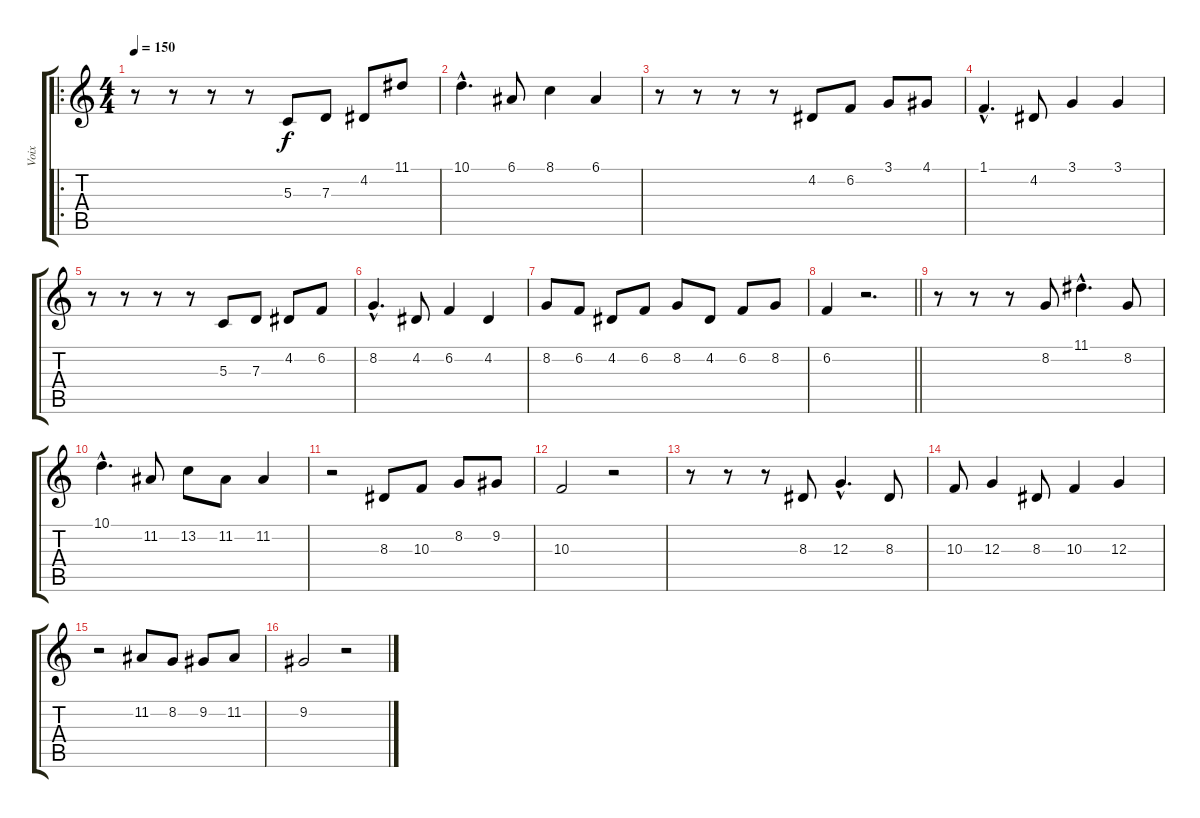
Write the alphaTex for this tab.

\track ("Voix" "Voix") {instrument harmonica}
\staff {score tabs}
\tuning (E4 B3 G3 D3 A2 E2) {hide}
\ro
\ts (4 4)
\tempo 150
\clef g2
\ks c
r.8{dy f instrument harmonica} r.8 r.8 r.8 5.3.8 7.3.8 4.2.8 11.1.8 |
10.1{hac}.4{d} 6.1.8 8.1.4 6.1.4 |
r.8 r.8 r.8 r.8 4.2.8 6.2.8 3.1.8 4.1.8 |
1.1{hac}.4{d} 4.2.8 3.1.4 3.1.4 |
r.8 r.8 r.8 r.8 5.3.8 7.3.8 4.2.8 6.2.8 |
8.2{hac}.4{d} 4.2.8 6.2.4 4.2.4 |
8.2.8 6.2.8 4.2.8 6.2.8 8.2.8 4.2.8 6.2.8 8.2.8 |
\barLineRight lightlight
6.2.4 r.2{d} |
r.8 r.8 r.8 8.2.8 11.1{hac}.4{d} 8.2.8 |
10.1{hac}.4{d} 11.2.8 13.2.8 11.2.8 11.2.4 |
r.2 8.3.8 10.3.8 8.2.8 9.2.8 |
10.3.2 r.2 |
r.8 r.8 r.8 8.3.8 12.3{hac}.4{d} 8.3.8 |
10.3.8 12.3.4 8.3.8 10.3.4 12.3.4 |
r.2 11.2.8 8.2.8 9.2.8 11.2.8 |
9.2.2 r.2
